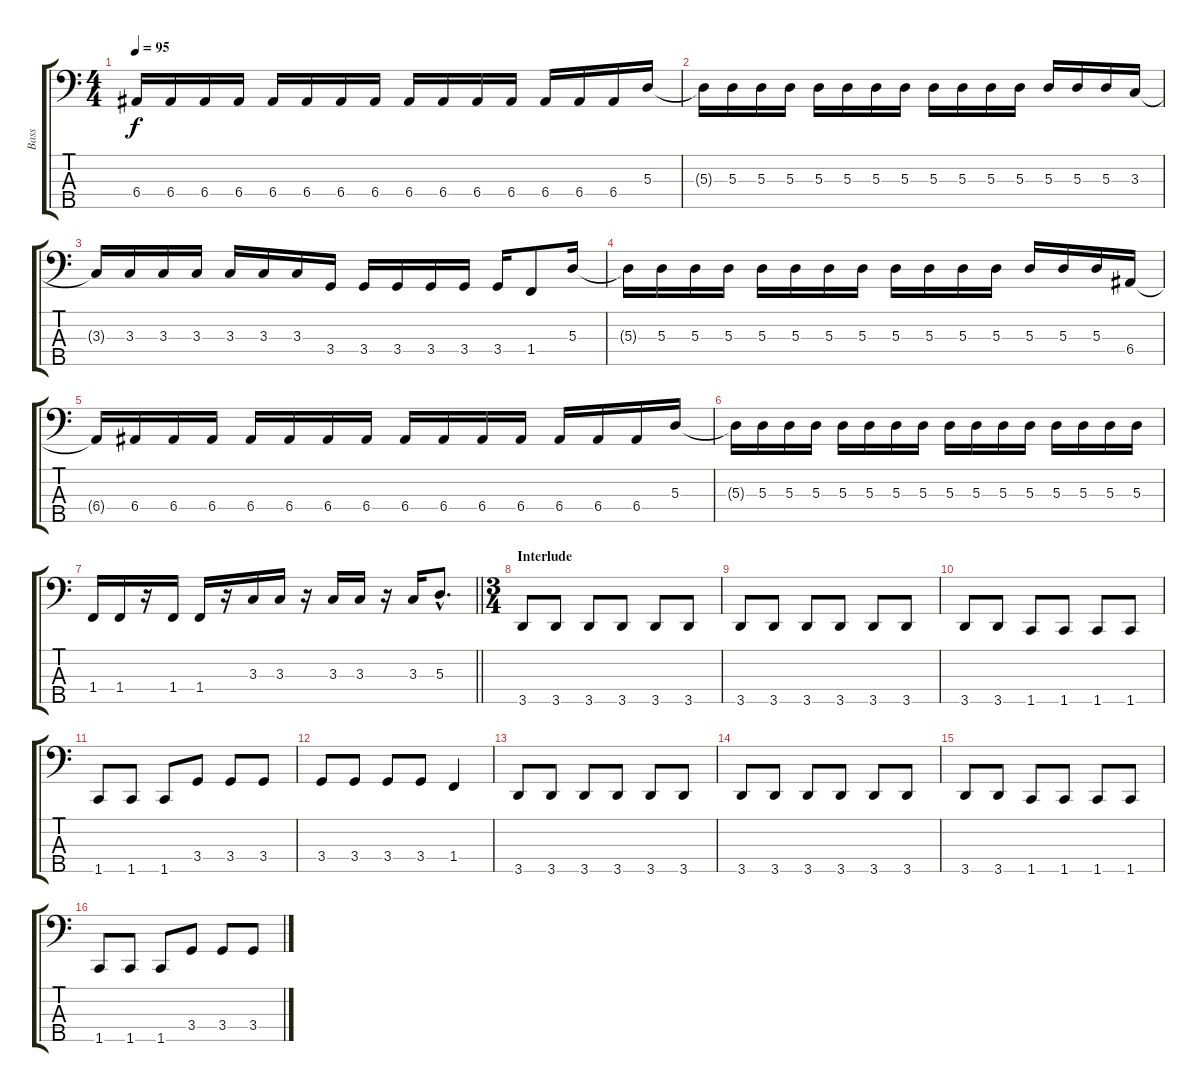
\track ("Bass" "Bass") {instrument electricbassfinger}
\staff {score tabs}
\tuning (G2 D2 A1 E1 B0) {hide}
\ts (4 4)
\tempo 95
\clef f4
\ks c
6.4{t}.16{dy f} 6.4.16 6.4.16 6.4.16 6.4.16 6.4.16 6.4.16 6.4.16 6.4.16 6.4.16 6.4.16 6.4.16 6.4.16 6.4.16 6.4.16 5.3.16 |
5.3{t}.16 5.3.16 5.3.16 5.3.16 5.3.16 5.3.16 5.3.16 5.3.16 5.3.16 5.3.16 5.3.16 5.3.16 5.3.16 5.3.16 5.3.16 3.3.16 |
3.3{t}.16 3.3.16 3.3.16 3.3.16 3.3.16 3.3.16 3.3.16 3.4.16 3.4.16 3.4.16 3.4.16 3.4.16 3.4.16 1.4.8 5.3.16 |
5.3{t}.16 5.3.16 5.3.16 5.3.16 5.3.16 5.3.16 5.3.16 5.3.16 5.3.16 5.3.16 5.3.16 5.3.16 5.3.16 5.3.16 5.3.16 6.4.16 |
6.4{t}.16 6.4.16 6.4.16 6.4.16 6.4.16 6.4.16 6.4.16 6.4.16 6.4.16 6.4.16 6.4.16 6.4.16 6.4.16 6.4.16 6.4.16 5.3.16 |
5.3{t}.16 5.3.16 5.3.16 5.3.16 5.3.16 5.3.16 5.3.16 5.3.16 5.3.16 5.3.16 5.3.16 5.3.16 5.3.16 5.3.16 5.3.16 5.3.16 |
\barLineRight lightlight
1.4.16 1.4.16 r.16 1.4.16 1.4.16 r.16 3.3.16 3.3.16 r.16 3.3.16 3.3.16 r.16 3.3.16 5.3{hac}.8{d} |
\ts (3 4)
\section ("" "Interlude")
3.5.8 3.5.8 3.5.8 3.5.8 3.5.8 3.5.8 |
3.5.8 3.5.8 3.5.8 3.5.8 3.5.8 3.5.8 |
3.5.8 3.5.8 1.5.8 1.5.8 1.5.8 1.5.8 |
1.5.8 1.5.8 1.5.8 3.4.8 3.4.8 3.4.8 |
3.4.8 3.4.8 3.4.8 3.4.8 1.4.4 |
3.5.8 3.5.8 3.5.8 3.5.8 3.5.8 3.5.8 |
3.5.8 3.5.8 3.5.8 3.5.8 3.5.8 3.5.8 |
3.5.8 3.5.8 1.5.8 1.5.8 1.5.8 1.5.8 |
1.5.8 1.5.8 1.5.8 3.4.8 3.4.8 3.4.8
